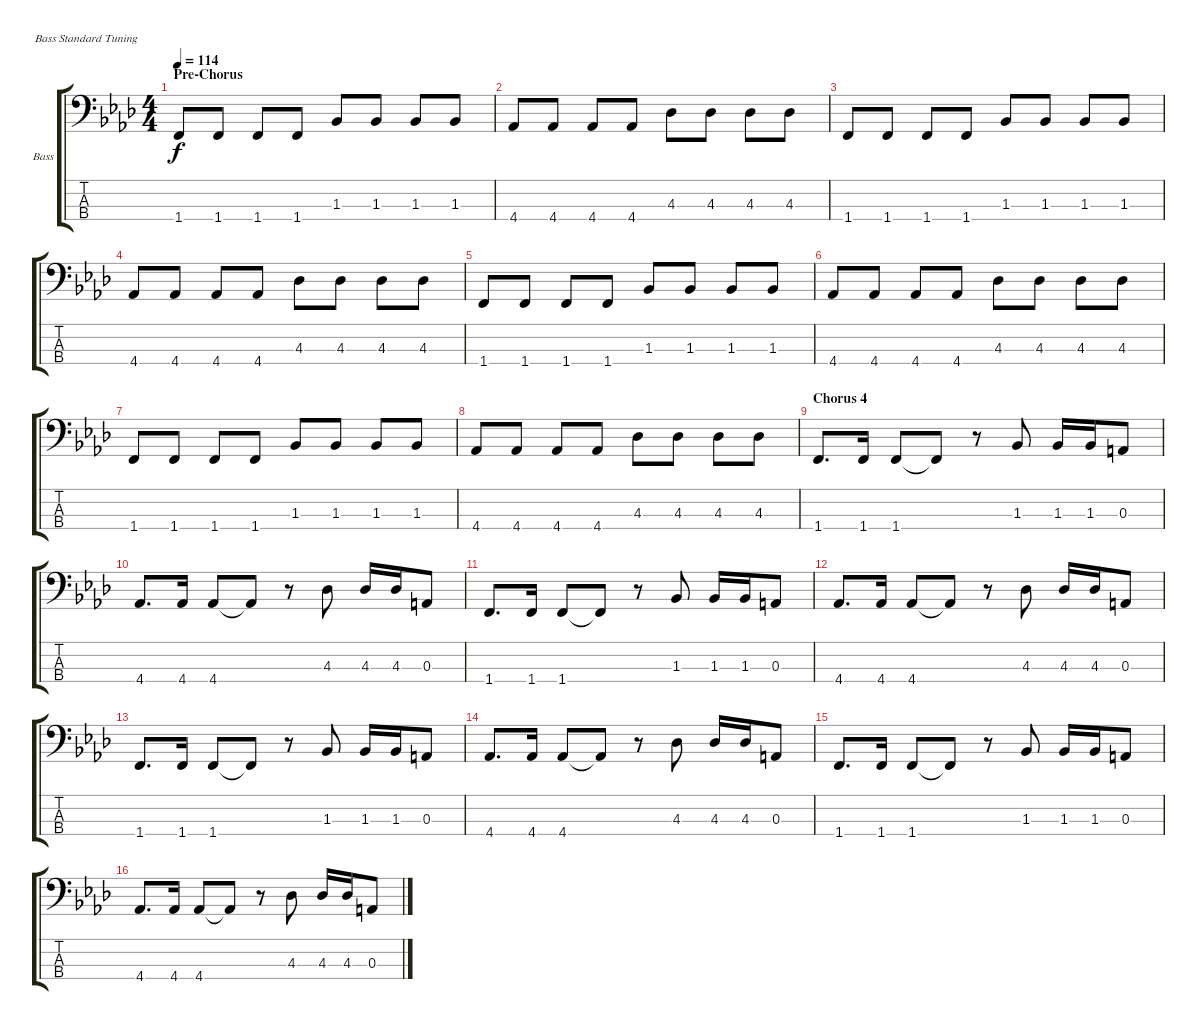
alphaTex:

\defaultSystemsLayout 4
\bracketExtendMode groupsimilarinstruments
\firstSystemTrackNameOrientation horizontal
\otherSystemsTrackNameOrientation horizontal
\track ("Bass" "Bass") {instrument electricbassfinger}
\staff {score tabs}
\tuning (G2 D2 A1 E1)
\ts (4 4)
\section ("" "Pre-Chorus")
\tempo 114
\clef f4
\ks ab
1.4.8{dy f} 1.4.8 1.4.8 1.4.8 1.3.8 1.3.8 1.3.8 1.3.8 |
4.4.8 4.4.8 4.4.8 4.4.8 4.3.8 4.3.8 4.3.8 4.3.8 |
1.4.8 1.4.8 1.4.8 1.4.8 1.3.8 1.3.8 1.3.8 1.3.8 |
4.4.8 4.4.8 4.4.8 4.4.8 4.3.8 4.3.8 4.3.8 4.3.8 |
1.4.8 1.4.8 1.4.8 1.4.8 1.3.8 1.3.8 1.3.8 1.3.8 |
4.4.8 4.4.8 4.4.8 4.4.8 4.3.8 4.3.8 4.3.8 4.3.8 |
1.4.8 1.4.8 1.4.8 1.4.8 1.3.8 1.3.8 1.3.8 1.3.8 |
4.4.8 4.4.8 4.4.8 4.4.8 4.3.8 4.3.8 4.3.8 4.3.8 |
\section ("" "Chorus 4")
1.4.8{d} 1.4.16 1.4.8 1.4{t}.8 r.8 1.3.8 1.3.16 1.3.16 0.3.8 |
4.4.8{d} 4.4.16 4.4.8 4.4{t}.8 r.8 4.3.8 4.3.16 4.3.16 0.3.8 |
1.4.8{d} 1.4.16 1.4.8 1.4{t}.8 r.8 1.3.8 1.3.16 1.3.16 0.3.8 |
4.4.8{d} 4.4.16 4.4.8 4.4{t}.8 r.8 4.3.8 4.3.16 4.3.16 0.3.8 |
1.4.8{d} 1.4.16 1.4.8 1.4{t}.8 r.8 1.3.8 1.3.16 1.3.16 0.3.8 |
4.4.8{d} 4.4.16 4.4.8 4.4{t}.8 r.8 4.3.8 4.3.16 4.3.16 0.3.8 |
1.4.8{d} 1.4.16 1.4.8 1.4{t}.8 r.8 1.3.8 1.3.16 1.3.16 0.3.8 |
4.4.8{d} 4.4.16 4.4.8 4.4{t}.8 r.8 4.3.8 4.3.16 4.3.16 0.3.8
